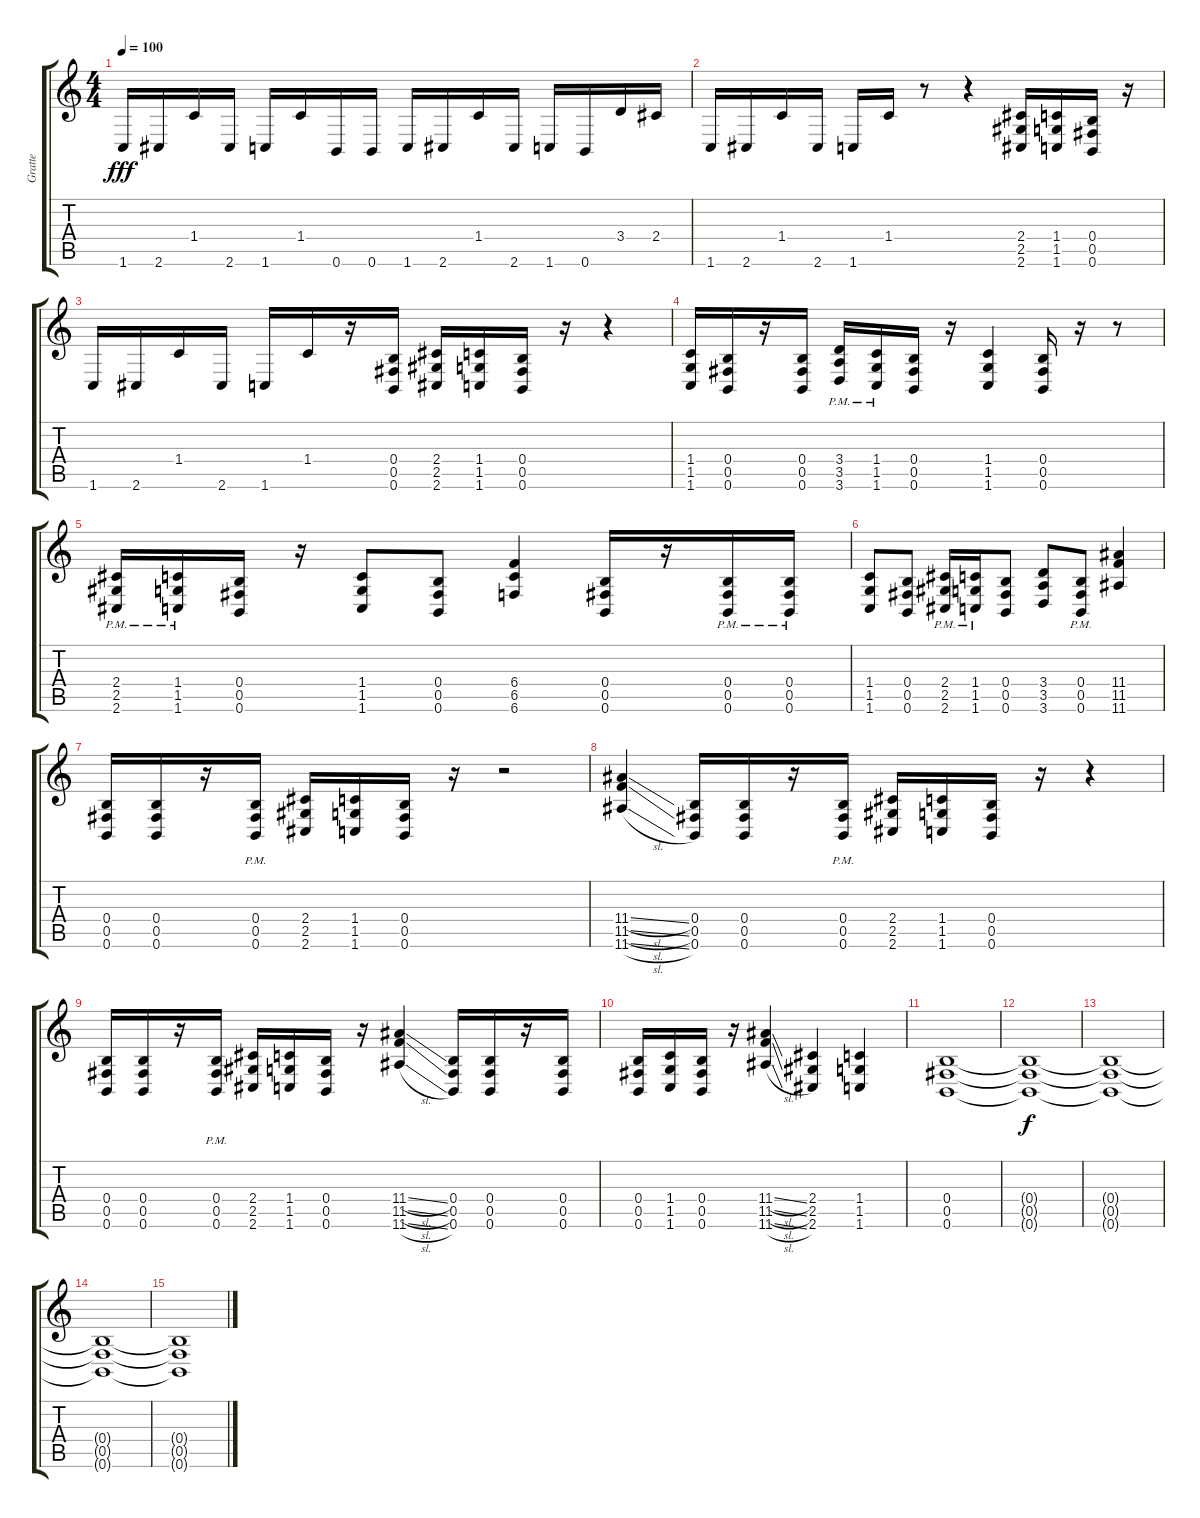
\track ("Gratte" "Gratte") {instrument distortionguitar}
\staff {score tabs}
\tuning (Db4 Ab3 E3 B2 Gb2 B1) {hide}
\ts (4 4)
\tempo 100
\clef g2
\ks c
1.6.16{dy fff} 2.6.16 1.4.16 2.6.16 1.6.16 1.4.16 0.6.16 0.6.16 1.6.16 2.6.16 1.4.16 2.6.16 1.6.16 0.6.16 3.4.16 2.4.16 |
1.6.16 2.6.16 1.4.16 2.6.16 1.6.16 1.4.16 r.8 r.4 (2.4 2.5 2.6).16 (1.4 1.5 1.6).16 (0.4 0.5 0.6).16 r.16 |
1.6.16 2.6.16 1.4.16 2.6.16 1.6.16 1.4.16 r.16 (0.4 0.5 0.6).16 (2.4 2.5 2.6).16 (1.4 1.5 1.6).16 (0.4 0.5 0.6).16 r.16 r.4 |
(1.4 1.5 1.6).16 (0.4 0.5 0.6).16 r.16 (0.4 0.5 0.6).16 (3.4{pm} 3.5{pm} 3.6{pm}).16 (1.4{pm} 1.5{pm} 1.6{pm}).16 (0.4 0.5 0.6).16 r.16 (1.4 1.5 1.6).4 (0.4 0.5 0.6).16 r.16 r.8 |
(2.4{pm} 2.5{pm} 2.6{pm}).16 (1.4{pm} 1.5{pm} 1.6{pm}).16 (0.4 0.5 0.6).16 r.16 (1.4 1.5 1.6).8 (0.4 0.5 0.6).8 (6.4 6.5 6.6).4 (0.4 0.5 0.6).16 r.16 (0.4{pm} 0.5{pm} 0.6{pm}).16 (0.4{pm} 0.5{pm} 0.6{pm}).16 |
(1.4 1.5 1.6).8 (0.4 0.5 0.6).8 (2.4{pm} 2.5{pm} 2.6{pm}).16 (1.4{pm} 1.5{pm} 1.6{pm}).16 (0.4 0.5 0.6).8 (3.4 3.5 3.6).8 (0.4{pm} 0.5{pm} 0.6{pm}).8 (11.4 11.5 11.6).4 |
(0.4 0.5 0.6).16 (0.4 0.5 0.6).16 r.16 (0.4{pm} 0.5{pm} 0.6{pm}).16 (2.4 2.5 2.6).16 (1.4 1.5 1.6).16 (0.4 0.5 0.6).16 r.16 r.2 |
(11.4{sl} 11.5{sl} 11.6{sl}).4 (0.4 0.5 0.6).16 (0.4 0.5 0.6).16 r.16 (0.4{pm} 0.5{pm} 0.6{pm}).16 (2.4 2.5 2.6).16 (1.4 1.5 1.6).16 (0.4 0.5 0.6).16 r.16 r.4 |
(0.4 0.5 0.6).16 (0.4 0.5 0.6).16 r.16 (0.4{pm} 0.5{pm} 0.6{pm}).16 (2.4 2.5 2.6).16 (1.4 1.5 1.6).16 (0.4 0.5 0.6).16 r.16 (11.4{sl} 11.5{sl} 11.6{sl}).4 (0.4 0.5 0.6).16 (0.4 0.5 0.6).16 r.16 (0.4 0.5 0.6).16 |
(0.4 0.5 0.6).16 (1.4 1.5 1.6).16 (0.4 0.5 0.6).16 r.16 (11.4{sl} 11.5{sl} 11.6{sl}).4 (2.4 2.5 2.6).4 (1.4 1.5 1.6).4 |
(0.4 0.5 0.6).1 |
(0.4{t} 0.5{t} 0.6{t}).1{dy f} |
(0.4{t} 0.5{t} 0.6{t}).1 |
(0.4{t} 0.5{t} 0.6{t}).1 |
(0.4{t} 0.5{t} 0.6{t}).1
